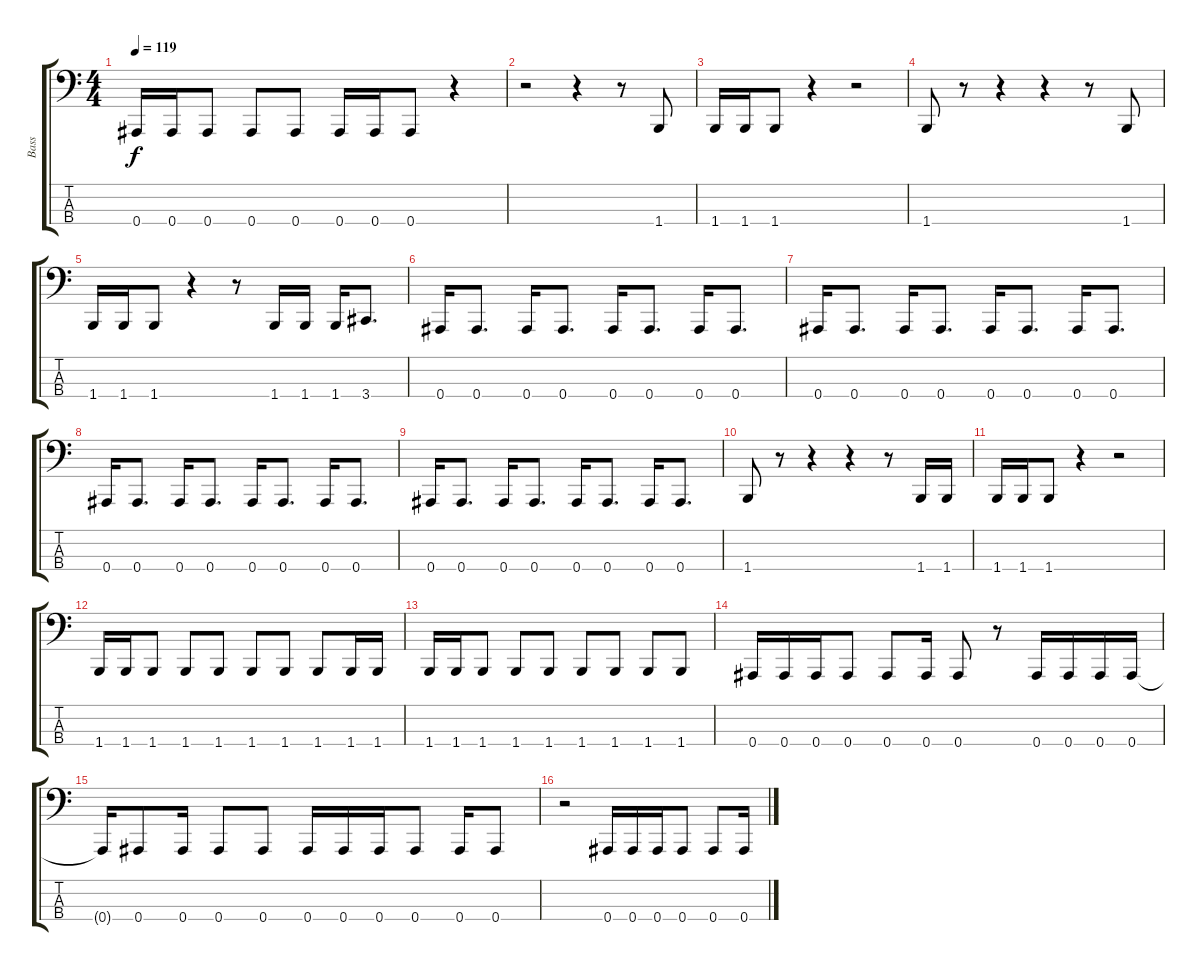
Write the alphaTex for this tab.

\track ("Bass" "Bass") {instrument electricbasspick}
\staff {score tabs}
\tuning (Eb2 Bb1 F1 Bb0) {hide}
\ts (4 4)
\tempo 119
\clef f4
\ks c
0.4{t}.16{dy f} 0.4.16 0.4.8 0.4.8 0.4.8 0.4.16 0.4.16 0.4.8 r.4 |
r.2 r.4 r.8 1.4.8 |
1.4.16 1.4.16 1.4.8 r.4 r.2 |
1.4.8 r.8 r.4 r.4 r.8 1.4.8 |
1.4.16 1.4.16 1.4.8 r.4 r.8 1.4.16 1.4.16 1.4.16 3.4.8{d} |
0.4.16 0.4.8{d} 0.4.16 0.4.8{d} 0.4.16 0.4.8{d} 0.4.16 0.4.8{d} |
0.4.16 0.4.8{d} 0.4.16 0.4.8{d} 0.4.16 0.4.8{d} 0.4.16 0.4.8{d} |
0.4.16 0.4.8{d} 0.4.16 0.4.8{d} 0.4.16 0.4.8{d} 0.4.16 0.4.8{d} |
0.4.16 0.4.8{d} 0.4.16 0.4.8{d} 0.4.16 0.4.8{d} 0.4.16 0.4.8{d} |
1.4.8 r.8 r.4 r.4 r.8 1.4.16 1.4.16 |
1.4.16 1.4.16 1.4.8 r.4 r.2 |
1.4.16 1.4.16 1.4.8 1.4.8 1.4.8 1.4.8 1.4.8 1.4.8 1.4.16 1.4.16 |
1.4.16 1.4.16 1.4.8 1.4.8 1.4.8 1.4.8 1.4.8 1.4.8 1.4.8 |
0.4.16 0.4.16 0.4.16 0.4.8 0.4.8 0.4.16 0.4.8 r.8 0.4.16 0.4.16 0.4.16 0.4.16 |
0.4{t}.16 0.4.8 0.4.16 0.4.8 0.4.8 0.4.16 0.4.16 0.4.16 0.4.8 0.4.16 0.4.8 |
r.2 0.4.16 0.4.16 0.4.16 0.4.8 0.4.8 0.4.16
